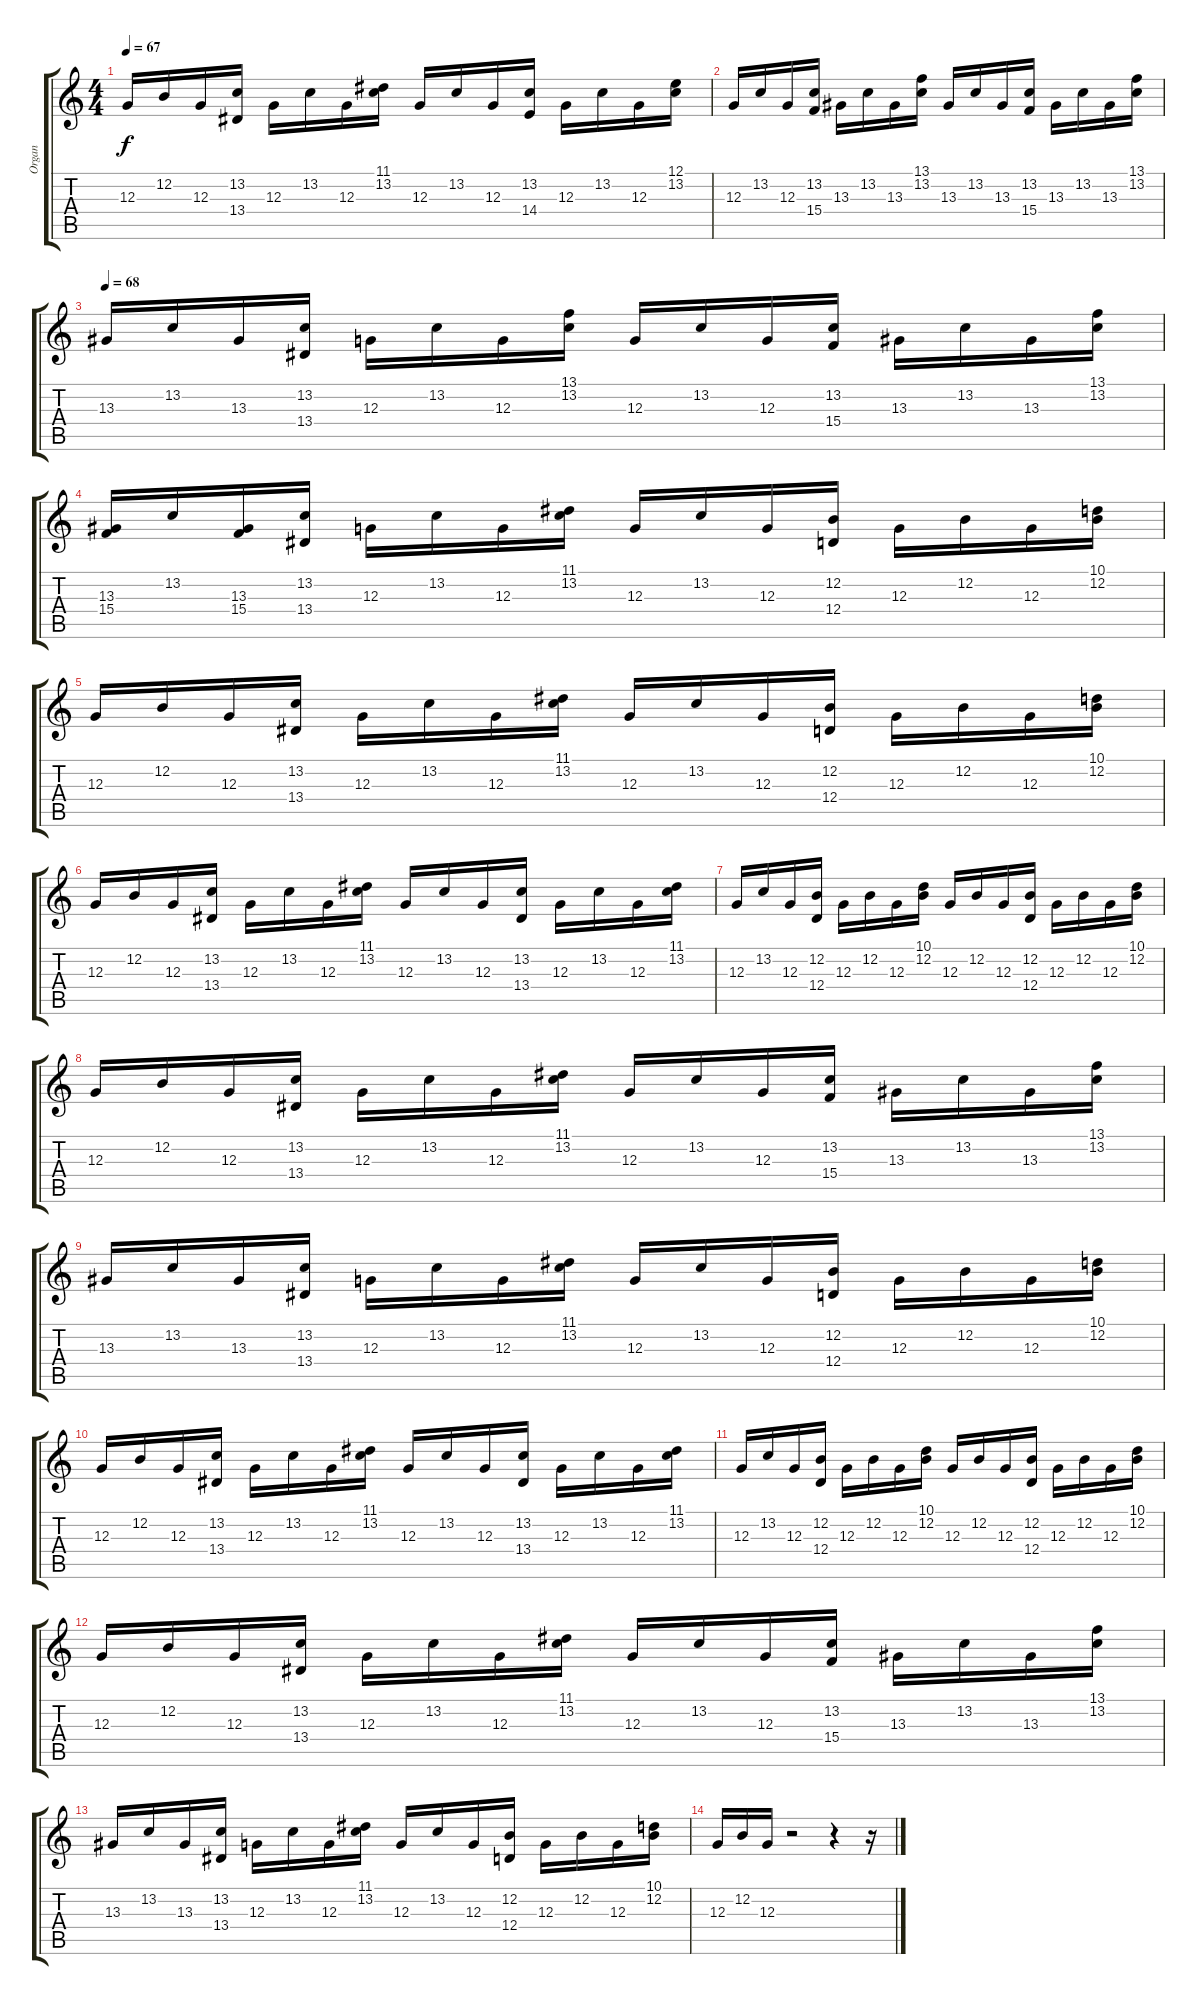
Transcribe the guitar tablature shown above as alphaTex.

\track ("Organ" "Organ") {instrument harpsichord}
\staff {score tabs}
\tuning (E4 B3 G3 D3 A2 E2) {hide}
\ts (4 4)
\tempo 67
\clef g2
\ks c
12.3.16{dy f} 12.2.16 12.3.16 (13.2 13.4).16 12.3.16 13.2.16 12.3.16 (11.1 13.2).16 12.3.16 13.2.16 12.3.16 (13.2 14.4).16 12.3.16 13.2.16 12.3.16 (12.1 13.2).16 |
12.3.16 13.2.16 12.3.16 (13.2 15.4).16 13.3.16 13.2.16 13.3.16 (13.1 13.2).16 13.3.16 13.2.16 13.3.16 (13.2 15.4).16 13.3.16 13.2.16 13.3.16 (13.1 13.2).16 |
\tempo 68
13.3.16 13.2.16 13.3.16 (13.2 13.4).16 12.3.16 13.2.16 12.3.16 (13.1 13.2).16 12.3.16 13.2.16 12.3.16 (13.2 15.4).16 13.3.16 13.2.16 13.3.16 (13.1 13.2).16 |
(13.3 15.4).16 13.2.16 (13.3 15.4).16 (13.2 13.4).16 12.3.16 13.2.16 12.3.16 (11.1 13.2).16 12.3.16 13.2.16 12.3.16 (12.2 12.4).16 12.3.16 12.2.16 12.3.16 (10.1 12.2).16 |
12.3.16 12.2.16 12.3.16 (13.2 13.4).16 12.3.16 13.2.16 12.3.16 (11.1 13.2).16 12.3.16 13.2.16 12.3.16 (12.2 12.4).16 12.3.16 12.2.16 12.3.16 (10.1 12.2).16 |
12.3.16 12.2.16 12.3.16 (13.2 13.4).16 12.3.16 13.2.16 12.3.16 (11.1 13.2).16 12.3.16 13.2.16 12.3.16 (13.2 13.4).16 12.3.16 13.2.16 12.3.16 (11.1 13.2).16 |
12.3.16 13.2.16 12.3.16 (12.2 12.4).16 12.3.16 12.2.16 12.3.16 (10.1 12.2).16 12.3.16 12.2.16 12.3.16 (12.2 12.4).16 12.3.16 12.2.16 12.3.16 (10.1 12.2).16 |
12.3.16 12.2.16 12.3.16 (13.2 13.4).16 12.3.16 13.2.16 12.3.16 (11.1 13.2).16 12.3.16 13.2.16 12.3.16 (13.2 15.4).16 13.3.16 13.2.16 13.3.16 (13.1 13.2).16 |
13.3.16 13.2.16 13.3.16 (13.2 13.4).16 12.3.16 13.2.16 12.3.16 (11.1 13.2).16 12.3.16 13.2.16 12.3.16 (12.2 12.4).16 12.3.16 12.2.16 12.3.16 (10.1 12.2).16 |
12.3.16 12.2.16 12.3.16 (13.2 13.4).16 12.3.16 13.2.16 12.3.16 (11.1 13.2).16 12.3.16 13.2.16 12.3.16 (13.2 13.4).16 12.3.16 13.2.16 12.3.16 (11.1 13.2).16 |
12.3.16 13.2.16 12.3.16 (12.2 12.4).16 12.3.16 12.2.16 12.3.16 (10.1 12.2).16 12.3.16 12.2.16 12.3.16 (12.2 12.4).16 12.3.16 12.2.16 12.3.16 (10.1 12.2).16 |
12.3.16 12.2.16 12.3.16 (13.2 13.4).16 12.3.16 13.2.16 12.3.16 (11.1 13.2).16 12.3.16 13.2.16 12.3.16 (13.2 15.4).16 13.3.16 13.2.16 13.3.16 (13.1 13.2).16 |
13.3.16 13.2.16 13.3.16 (13.2 13.4).16 12.3.16 13.2.16 12.3.16 (11.1 13.2).16 12.3.16 13.2.16 12.3.16 (12.2 12.4).16 12.3.16 12.2.16 12.3.16 (10.1 12.2).16 |
12.3.16 12.2.16 12.3.16 r.2 r.4 r.16
